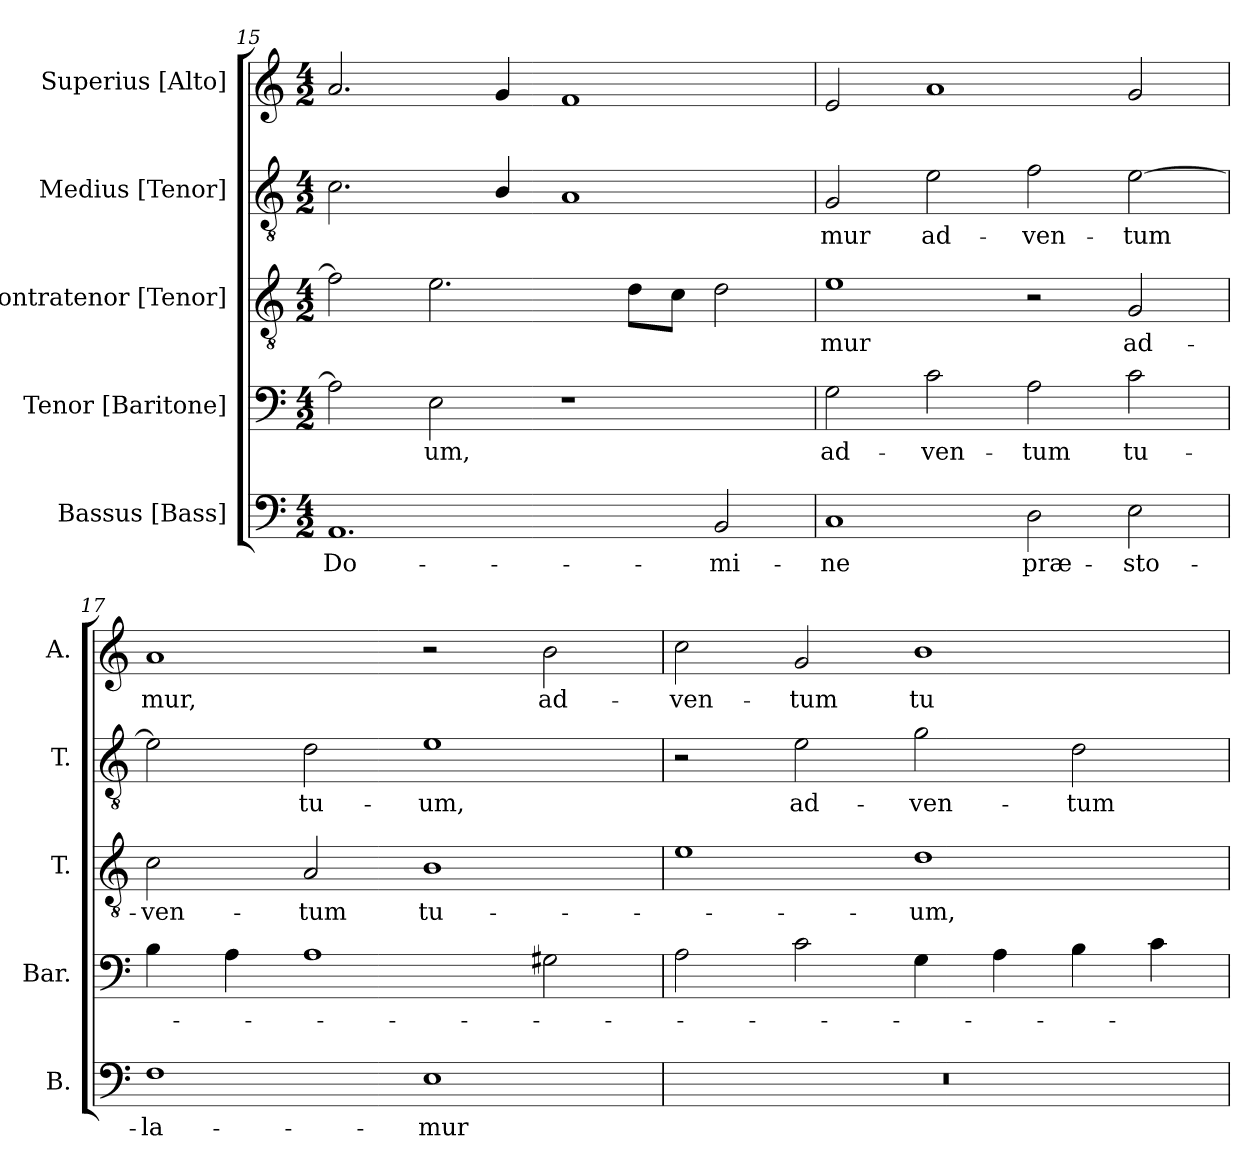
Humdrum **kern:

**kern	**text	**kern	**text	**kern	**text	**kern	**text	**kern	**text
*part5	*part5	*part4	*part4	*part3	*part3	*part2	*part2	*part1	*part1
*staff5	*staff5	*staff4	*staff4	*staff3	*staff3	*staff2	*staff2	*staff1	*staff1
*I"Bassus [Bass]	*	*I"Tenor [Baritone]	*	*I"Contratenor [Tenor]	*	*I"Medius [Tenor]	*	*I"Superius [Alto]	*
*I'B.	*	*I'Bar.	*	*I'T.	*	*I'T.	*	*I'A.	*
*clefF4	*	*clefF4	*	*clefGv2	*	*clefGv2	*	*clefG2	*
*	*	*	*	*ITrd7c12	*	*ITrd7c12	*	*	*
*k[]	*	*k[]	*	*k[]	*	*k[]	*	*k[]	*
*C:	*	*C:	*	*C:	*	*C:	*	*C:	*
*M4/2	*	*M4/2	*	*M4/2	*	*M4/2	*	*M4/2	*
=15	=15	=15	=15	=15	=15	=15	=15	=15	=15
!	!LO:LY:b:color=#000000	!	!	!	!	!	!	!	!
1.AAi	Do-	2Ai\]	.	2Fi\]	.	2.Ci\	.	2.ai/	.
!	!	!	!LO:LY:b:color=#000000	!	!	!	!	!	!
.	.	2Ei\	-um,	2.Ei\	.	.	.	.	.
.	.	.	.	.	.	4BBi/	.	4gi/	.
.	.	1r	.	.	.	1AAi	.	1fi	.
.	.	.	.	8Di\L	.	.	.	.	.
.	.	.	.	8Ci\J	.	.	.	.	.
!	!LO:LY:b:color=#000000	!	!	!	!	!	!	!	!
2BBi/	-mi-	.	.	2Di\	.	.	.	.	.
!!LO:PB:g=z
=16	=16	=16	=16	=16	=16	=16	=16	=16	=16
!	!LO:LY:b:color=#000000	!	!	!	!	!	!	!	!
!	!	!	!LO:LY:b:color=#000000	!	!	!	!	!	!
!	!	!	!	!	!LO:LY:b:color=#000000	!	!	!	!
!	!	!	!	!	!	!	!LO:LY:b:color=#000000	!	!
1Ci	-ne	2Gi\	ad-	1Ei	-mur	2GGi/	-mur	2ei/	.
!	!	!	!LO:LY:b:color=#000000	!	!	!	!	!	!
!	!	!	!	!	!	!	!LO:LY:b:color=#000000	!	!
.	.	2ci\	-ven-	.	.	2Ei\	ad-	1ai	.
!	!LO:LY:b:color=#000000	!	!	!	!	!	!	!	!
!	!	!	!LO:LY:b:color=#000000	!	!	!	!	!	!
!	!	!	!	!	!	!	!LO:LY:b:color=#000000	!	!
2Di\	præ-	2Ai\	-tum	2r	.	2Fi\	-ven-	.	.
!	!LO:LY:b:color=#000000	!	!	!	!	!	!	!	!
!	!	!	!LO:LY:b:color=#000000	!	!	!	!	!	!
!	!	!	!	!	!LO:LY:b:color=#000000	!	!	!	!
!	!	!	!	!	!	!	!LO:LY:b:color=#000000	!	!
2Ei\	-sto-	2ci\	tu-	2GGi/	ad-	[2Ei\	-tum	2gi/	.
=17	=17	=17	=17	=17	=17	=17	=17	=17	=17
!	!LO:LY:b:color=#000000	!	!	!	!	!	!	!	!
!	!	!	!	!	!LO:LY:b:color=#000000	!	!	!	!
!	!	!	!	!	!	!	!	!	!LO:LY:b:color=#000000
1Fi	-la-	4Bi\	.	2Ci\	-ven-	2Ei\]	.	1ai	-mur,
.	.	4Ai\	.	.	.	.	.	.	.
!	!	!	!	!	!LO:LY:b:color=#000000	!	!	!	!
!	!	!	!	!	!	!	!LO:LY:b:color=#000000	!	!
.	.	1Ai	.	2AAi/	-tum	2Di\	tu-	.	.
!	!LO:LY:b:color=#000000	!	!	!	!	!	!	!	!
!	!	!	!	!	!LO:LY:b:color=#000000	!	!	!	!
!	!	!	!	!	!	!	!LO:LY:b:color=#000000	!	!
1Ei	-mur	.	.	1BBi	tu-	1Ei	-um,	2r	.
!	!	!	!	!	!	!	!	!	!LO:LY:b:color=#000000
.	.	2G#Xi\	.	.	.	.	.	2bi\	ad-
=18	=18	=18	=18	=18	=18	=18	=18	=18	=18
!LO:N:vis=1	!	!	!	!	!	!	!	!	!
!	!	!	!	!	!	!	!	!	!LO:LY:b:color=#000000
0r	.	2Ai\	.	1Ei	.	2r	.	2cci\	-ven-
!	!	!	!	!	!	!	!LO:LY:b:color=#000000	!	!
!	!	!	!	!	!	!	!	!	!LO:LY:b:color=#000000
.	.	2ci\	.	.	.	2Ei\	ad-	2gi/	-tum
!	!	!	!	!	!LO:LY:b:color=#000000	!	!	!	!
!	!	!	!	!	!	!	!LO:LY:b:color=#000000	!	!
!	!	!	!	!	!	!	!	!	!LO:LY:b:color=#000000
.	.	4Gi\	.	1Di	-um,	2Gi\	-ven-	1bi	tu-
.	.	4Ai\	.	.	.	.	.	.	.
!	!	!	!	!	!	!	!LO:LY:b:color=#000000	!	!
.	.	4Bi\	.	.	.	2Di\	-tum	.	.
.	.	4ci\	.	.	.	.	.	.	.
=	=	=	=	=	=	=	=	=	=
*-	*-	*-	*-	*-	*-	*-	*-	*-	*-
